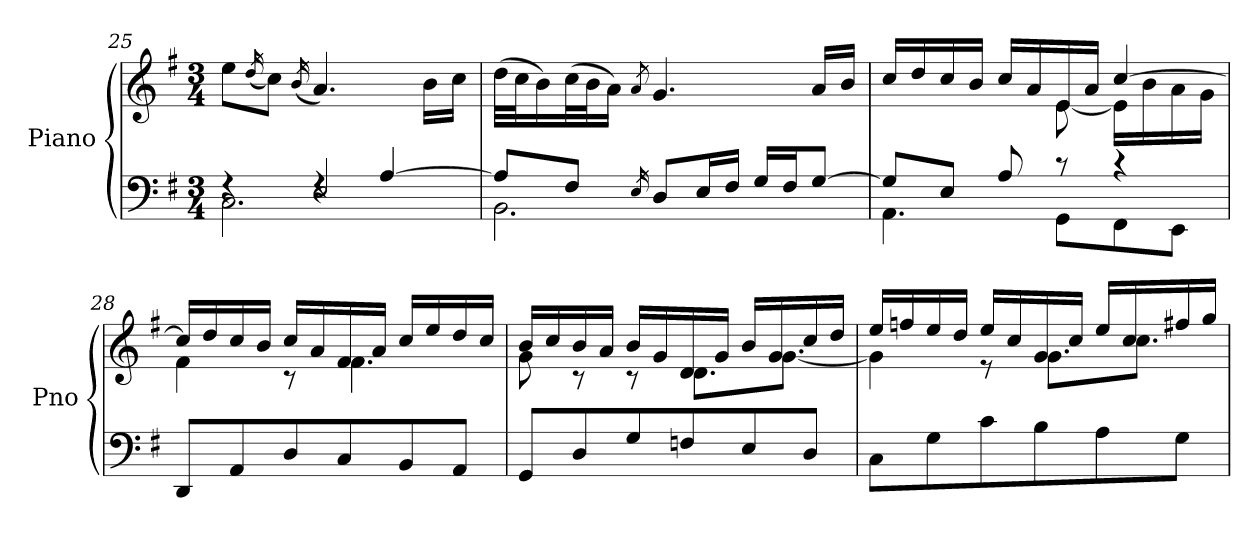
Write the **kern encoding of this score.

**kern	**kern
*part1	*part1
*staff2	*staff1
*I"Piano	*
*I'Pno	*
*clefF4	*clefG2
*k[f#]	*k[f#]
*M3/4	*M3/4
=25	=25
*^	*
*	*^	*
4rF	2.C\	4ryy	8ee\L
.	.	.	(16qdd/
.	.	.	8cc\J)
.	.	.	(16qb/
4rF	.	2E/	4.a/)
[4A/	.	.	.
.	.	.	16b\LL
.	.	.	16cc\JJ
*	*v	*v	*
=26	=26	=26
8A/L]	2.BB\	(32dd\LLL
.	.	32cc\J
.	.	16b\)
8F#/J	.	(32cc\L
.	.	32b\J
.	.	16a\JJ)
16qE/	.	8qa/
8D/L	.	4.g/
16E/L	.	.
16F#/JJ	.	.
16G/LL	.	.
16F#/J	.	.
[8G/J	.	16a/LL
.	.	16b/JJ
!!LO:LB:g=z
=27	=27	=27
*	*	*^
8G/L]	4.AA\	16cc/LL	4.ryy
.	.	16dd/	.
8E/J	.	16cc/	.
.	.	16b/JJ	.
8A/	.	16cc/LL	.
.	.	16a/	.
8r	8GG\L	16e/	[8e\
.	.	16a/JJ	.
4r	8FF#\	[4cc/	16e\LL]
.	.	.	16b\
.	8EE\J	.	16a\
.	.	.	16g\JJ
*v	*v	*	*
=28	=28	=28
8DD/L	16cc/LL]	4f#\
.	16dd/	.
8AA/	16cc/	.
.	16b/JJ	.
8D/	16cc/LL	8r
.	16a/	.
8C/	16f#/	4.f#\
.	16a/JJ	.
8BB/	16cc/LL	.
.	16ee/	.
8AA/J	16dd/	.
.	16cc/JJ	.
=29	=29	=29
8GG/L	16b/LL	8g\
.	16cc/	.
8D/	16b/	8r
.	16a/JJ	.
8G/	16b/LL	8r
.	16g/	.
8Fn/	16d/	8.d\L
.	16g/JJ	.
8E/	16b/LL	.
.	16g/	[8.g\J
8D/J	16cc/	.
.	16dd/JJ	.
!!LO:LB:g=z	!!
=30	=30	=30
8C\L	16ee/LL	4g\]
.	16ffn/	.
8G\	16ee/	.
.	16dd/JJ	.
8c\	16ee/LL	8r
.	16cc/	.
8B\	16g/	8.g\L
.	16cc/JJ	.
8A\	16ee/LL	.
.	16cc/	8.cc\J
8G\J	16ff#X/	.
.	16gg/JJ	.
*	*v	*v
=	=
*-	*-
